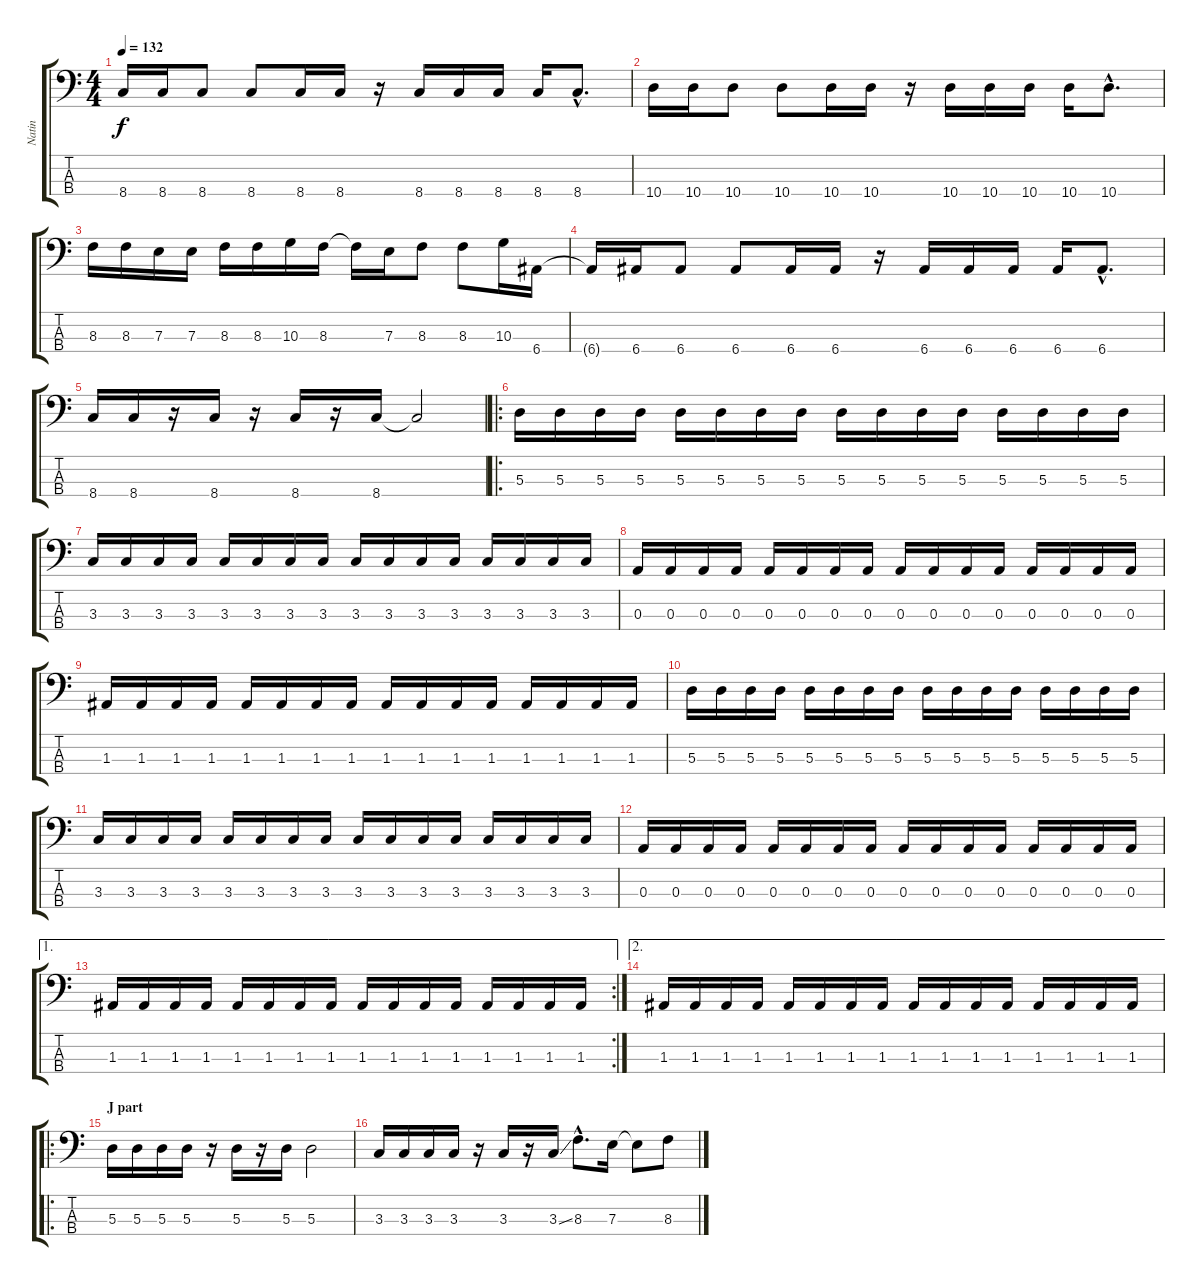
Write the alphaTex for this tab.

\track ("Natin" "Natin") {instrument electricbasspick}
\staff {score tabs}
\tuning (G2 D2 A1 E1) {hide}
\ts (4 4)
\tempo 132
\clef f4
\ks c
8.4.16{dy f} 8.4.16 8.4.8 8.4.8 8.4.16 8.4.16 r.16 8.4.16 8.4.16 8.4.16 8.4.16 8.4{hac}.8{d} |
10.4.16 10.4.16 10.4.8 10.4.8 10.4.16 10.4.16 r.16 10.4.16 10.4.16 10.4.16 10.4.16 10.4{hac}.8{d} |
8.3.16 8.3.16 7.3.16 7.3.16 8.3.16 8.3.16 10.3.16 8.3.16 8.3{t}.16 7.3.16 8.3.8 8.3.8 10.3.16 6.4.16 |
6.4{t}.16 6.4.16 6.4.8 6.4.8 6.4.16 6.4.16 r.16 6.4.16 6.4.16 6.4.16 6.4.16 6.4{hac}.8{d} |
8.4.16 8.4.16 r.16 8.4.16 r.16 8.4.16 r.16 8.4.16 8.4{t}.2 |
\ro
5.3.16 5.3.16 5.3.16 5.3.16 5.3.16 5.3.16 5.3.16 5.3.16 5.3.16 5.3.16 5.3.16 5.3.16 5.3.16 5.3.16 5.3.16 5.3.16 |
3.3.16 3.3.16 3.3.16 3.3.16 3.3.16 3.3.16 3.3.16 3.3.16 3.3.16 3.3.16 3.3.16 3.3.16 3.3.16 3.3.16 3.3.16 3.3.16 |
0.3.16 0.3.16 0.3.16 0.3.16 0.3.16 0.3.16 0.3.16 0.3.16 0.3.16 0.3.16 0.3.16 0.3.16 0.3.16 0.3.16 0.3.16 0.3.16 |
1.3.16 1.3.16 1.3.16 1.3.16 1.3.16 1.3.16 1.3.16 1.3.16 1.3.16 1.3.16 1.3.16 1.3.16 1.3.16 1.3.16 1.3.16 1.3.16 |
5.3.16 5.3.16 5.3.16 5.3.16 5.3.16 5.3.16 5.3.16 5.3.16 5.3.16 5.3.16 5.3.16 5.3.16 5.3.16 5.3.16 5.3.16 5.3.16 |
3.3.16 3.3.16 3.3.16 3.3.16 3.3.16 3.3.16 3.3.16 3.3.16 3.3.16 3.3.16 3.3.16 3.3.16 3.3.16 3.3.16 3.3.16 3.3.16 |
0.3.16 0.3.16 0.3.16 0.3.16 0.3.16 0.3.16 0.3.16 0.3.16 0.3.16 0.3.16 0.3.16 0.3.16 0.3.16 0.3.16 0.3.16 0.3.16 |
\ae 1
\rc 2
1.3.16 1.3.16 1.3.16 1.3.16 1.3.16 1.3.16 1.3.16 1.3.16 1.3.16 1.3.16 1.3.16 1.3.16 1.3.16 1.3.16 1.3.16 1.3.16 |
\ae 2
1.3.16 1.3.16 1.3.16 1.3.16 1.3.16 1.3.16 1.3.16 1.3.16 1.3.16 1.3.16 1.3.16 1.3.16 1.3.16 1.3.16 1.3.16 1.3.16 |
\ro
\section ("" "J part")
5.3.16 5.3.16 5.3.16 5.3.16 r.16 5.3.16 r.16 5.3.16 5.3.2 |
3.3.16 3.3.16 3.3.16 3.3.16 r.16 3.3.16 r.16 3.3{ss}.16 8.3{hac}.8{d} 7.3.16 7.3{t}.8 8.3.8
